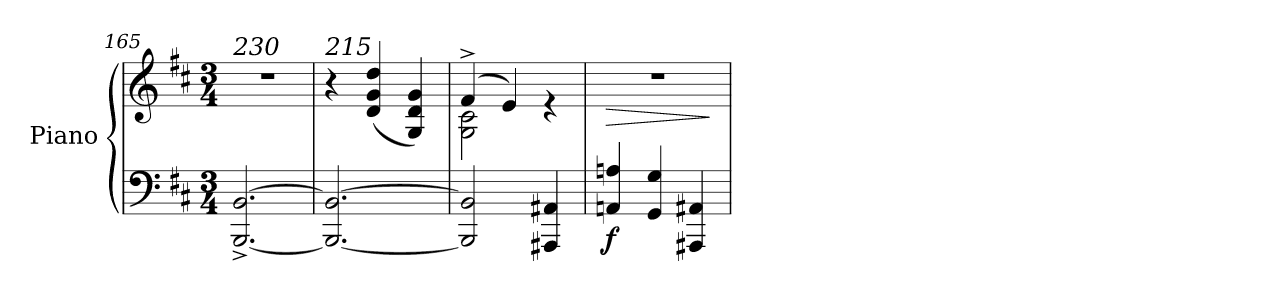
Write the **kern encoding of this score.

**kern	**kern	**dynam
*part1	*part1	*part1
*staff2	*staff1	*staff1/2
*I"Piano	*	*
*I'Pno	*	*
*clefF4	*clefG2	*
*k[f#c#]	*k[f#c#]	*
*M3/4	*M3/4	*
=165	=165	=165
!	!LO:TX:a:i:t=230	!
[2.BBB/^ [2.BB/^	2.r	.
=166	=166	=166
!	!LO:TX:a:i:t=215	!
2.BBB/_ 2.BB/_	4r	.
.	(>4d/ 4g/ 4dd/	.
.	4G/ 4d/ 4g/)	.
!!LO:LB:g=z
=167	=167	=167
*	*^	*
2BBB/] 2BB/]	(4f#^/	2G\ 2c#\	.
.	4e/)	.	.
4AAA#X/ 4AA#X/	4re	4ryy	.
=168	=168	=168	=168
!	!	!	!LO:HP:b
!	!	!	!LO:DY:n=1:b=2
*	*v	*v	*
4AAn/ 4An/	2.r	> f
4GG/ 4G/	.	.
4AAA#X/ 4AA#X/	.	.
.	.	]
=	=	=
*-	*-	*-
